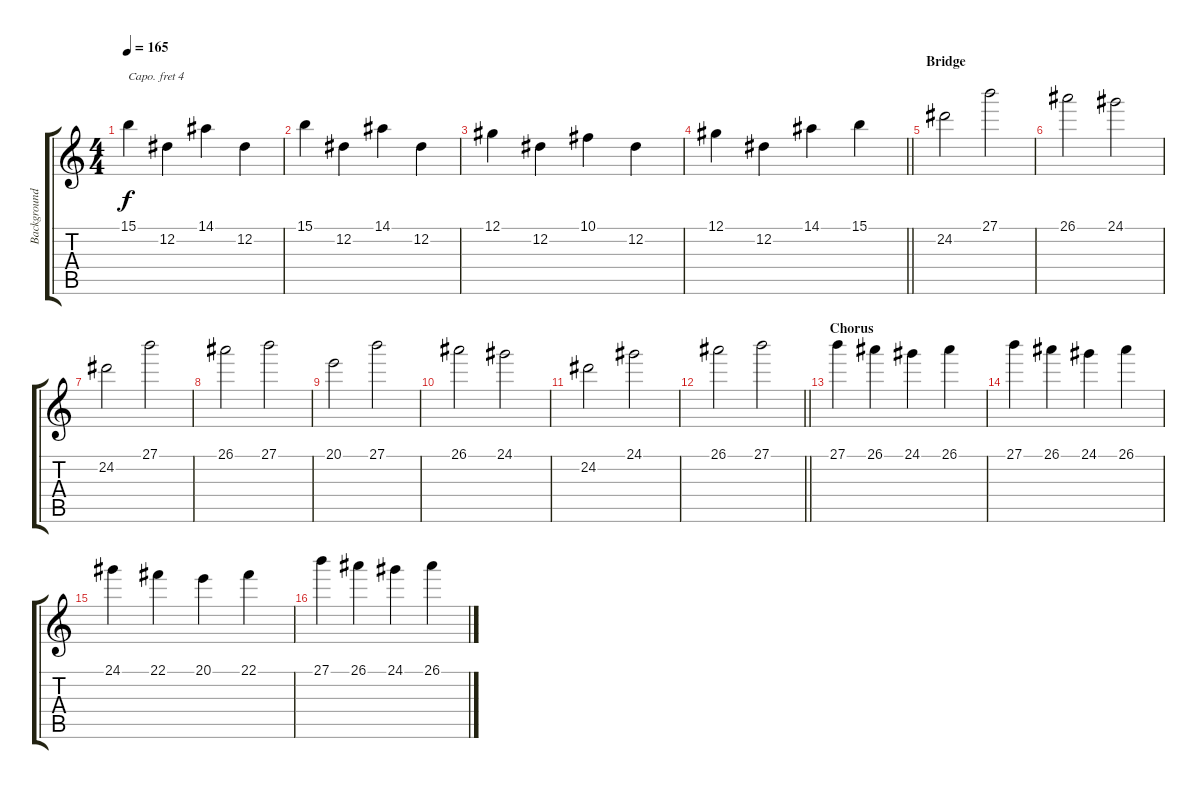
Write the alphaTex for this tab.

\track ("Background" "Background") {instrument acousticgrandpiano}
\staff {score tabs}
\capo 4
\tuning (E4 B3 G3 D3 A2 E2) {hide}
\ts (4 4)
\tempo 165
\clef g2
\ks c
15.1.4{dy f} 12.2.4 14.1.4 12.2.4 |
15.1.4 12.2.4 14.1.4 12.2.4 |
12.1.4 12.2.4 10.1.4 12.2.4 |
\barLineRight lightlight
12.1.4 12.2.4 14.1.4 15.1.4 |
\section ("" "Bridge")
24.2.2 27.1.2 |
26.1.2 24.1.2 |
24.2.2 27.1.2 |
26.1.2 27.1.2 |
20.1.2 27.1.2 |
26.1.2 24.1.2 |
24.2.2 24.1.2 |
\barLineRight lightlight
26.1.2 27.1.2 |
\section ("" "Chorus")
27.1.4 26.1.4 24.1.4 26.1.4 |
27.1.4 26.1.4 24.1.4 26.1.4 |
24.1.4 22.1.4 20.1.4 22.1.4 |
27.1.4 26.1.4 24.1.4 26.1.4
